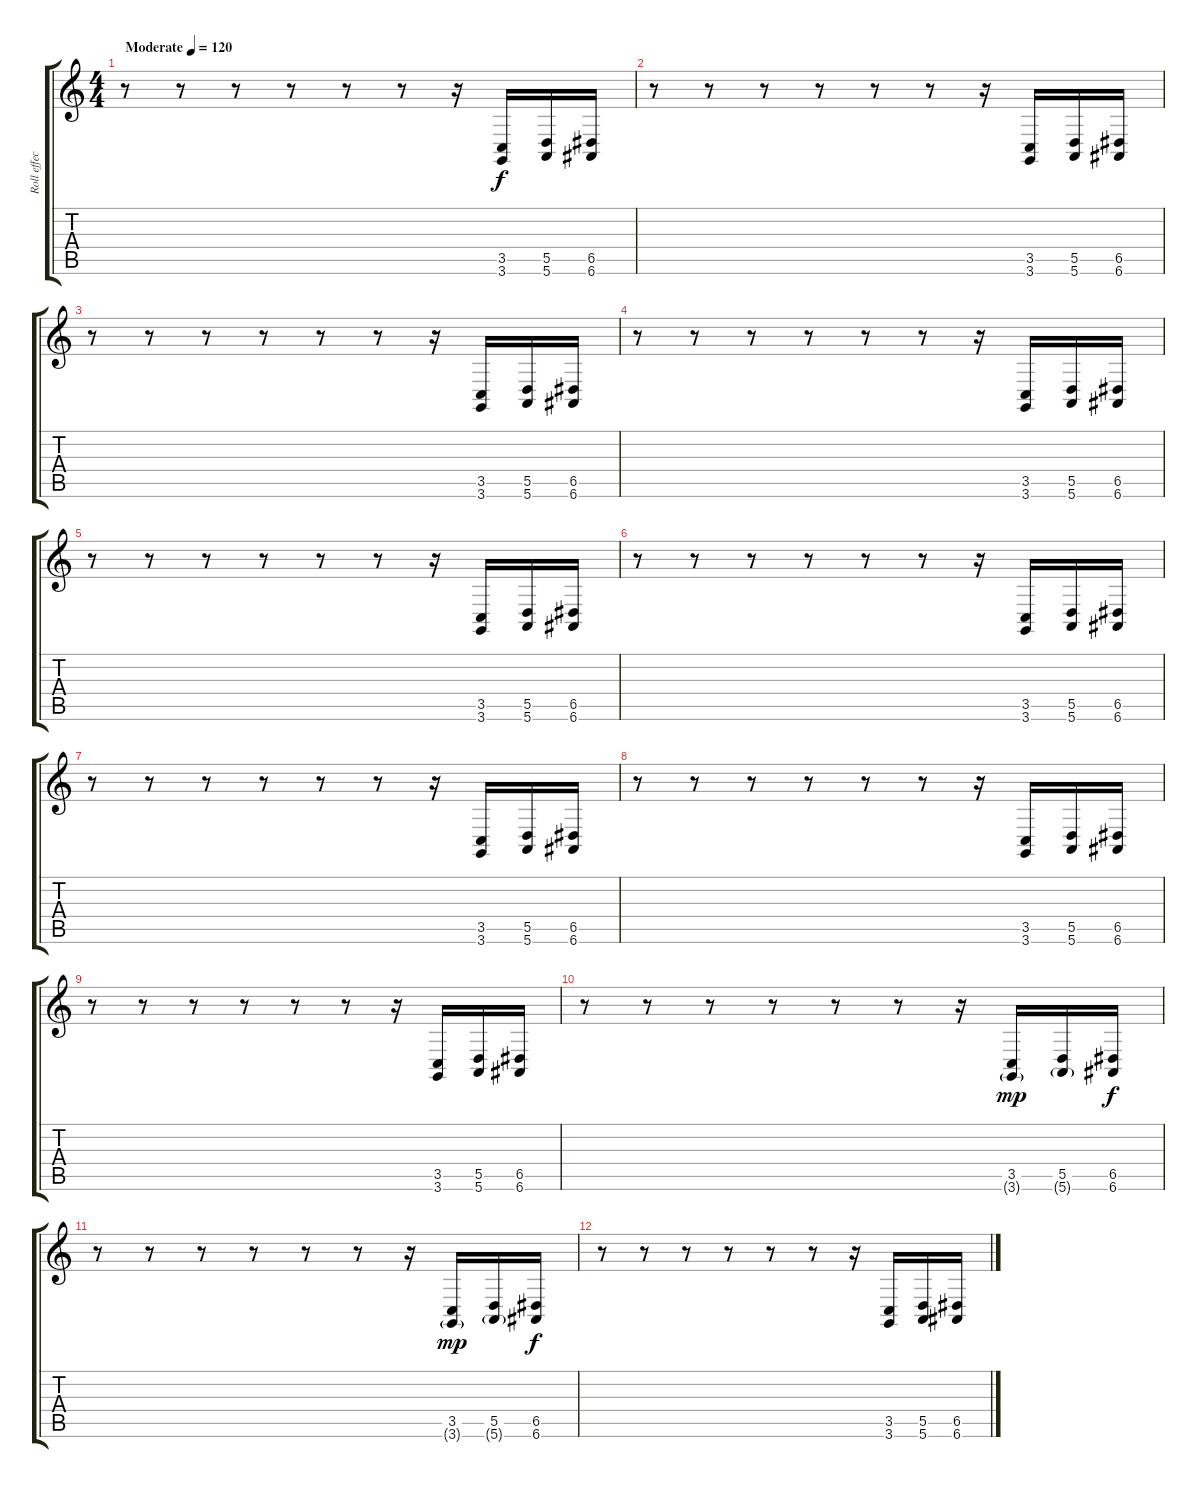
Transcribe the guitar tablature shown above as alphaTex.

\track ("Roll effect" "Roll effec") {instrument orchestrahit}
\staff {score tabs}
\tuning (E4 B3 G3 D3 A2 E2) {hide}
\ts (4 4)
\tempo (120 "Moderate")
\clef g2
\ks c
r.8{dy f instrument orchestrahit} r.8 r.8 r.8 r.8 r.8 r.16 (3.5 3.6).16 (5.5 5.6).16 (6.5 6.6).16 |
r.8 r.8 r.8 r.8 r.8 r.8 r.16 (3.5 3.6).16 (5.5 5.6).16 (6.5 6.6).16 |
r.8 r.8 r.8 r.8 r.8 r.8 r.16 (3.5 3.6).16 (5.5 5.6).16 (6.5 6.6).16 |
r.8 r.8 r.8 r.8 r.8 r.8 r.16 (3.5 3.6).16 (5.5 5.6).16 (6.5 6.6).16 |
r.8 r.8 r.8 r.8 r.8 r.8 r.16 (3.5 3.6).16 (5.5 5.6).16 (6.5 6.6).16 |
r.8 r.8 r.8 r.8 r.8 r.8 r.16 (3.5 3.6).16 (5.5 5.6).16 (6.5 6.6).16 |
r.8 r.8 r.8 r.8 r.8 r.8 r.16 (3.5 3.6).16 (5.5 5.6).16 (6.5 6.6).16 |
r.8 r.8 r.8 r.8 r.8 r.8 r.16 (3.5 3.6).16 (5.5 5.6).16 (6.5 6.6).16 |
r.8 r.8 r.8 r.8 r.8 r.8 r.16 (3.5 3.6).16 (5.5 5.6).16 (6.5 6.6).16 |
r.8 r.8 r.8 r.8 r.8 r.8 r.16 (3.5 3.6{g}).16{dy mp} (5.5 5.6{g}).16 (6.5 6.6).16{dy f} |
r.8 r.8 r.8 r.8 r.8 r.8 r.16 (3.5 3.6{g}).16{dy mp} (5.5 5.6{g}).16 (6.5 6.6).16{dy f} |
r.8 r.8 r.8 r.8 r.8 r.8 r.16 (3.5 3.6).16 (5.5 5.6).16 (6.5 6.6).16
